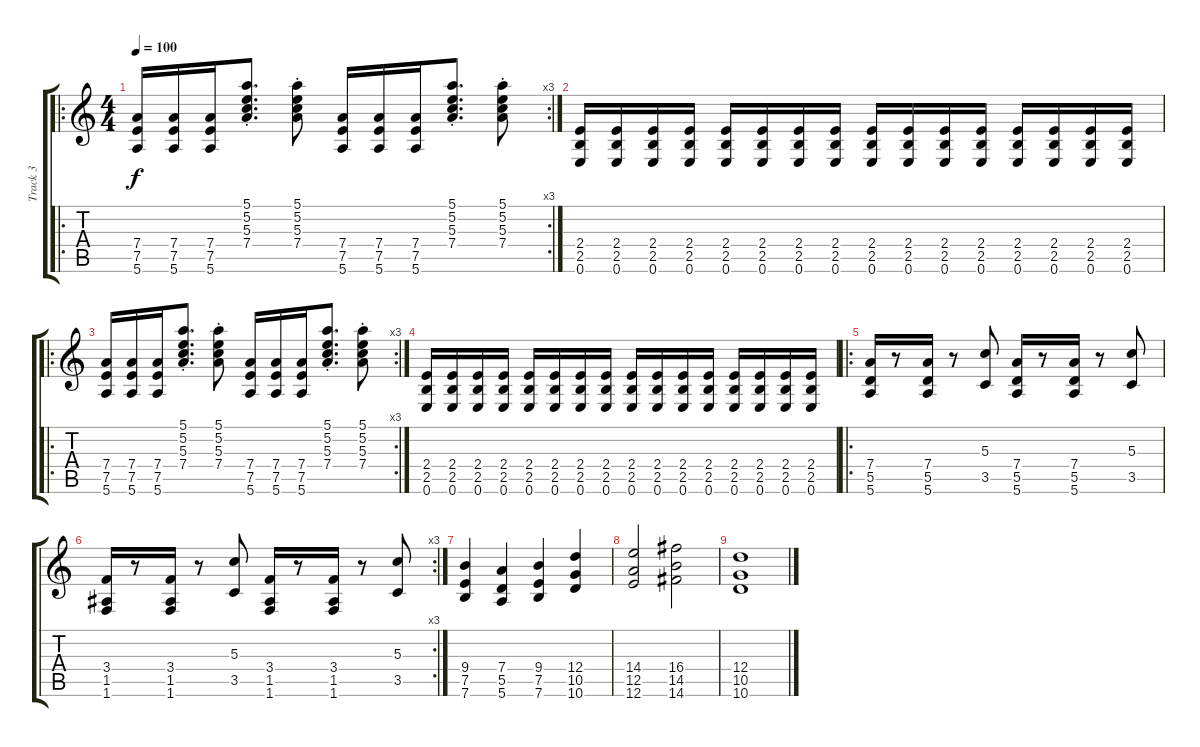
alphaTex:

\track ("Track 3" "Track 3") {instrument distortionguitar}
\staff {score tabs}
\tuning (E4 B3 G3 D3 A2 E2) {hide}
\ro
\rc 3
\ts (4 4)
\tempo 100
\clef g2
\ks c
(7.4 7.5 5.6).16{dy f} (7.4 7.5 5.6).16 (7.4 7.5 5.6).16 (5.1{st} 5.2{st} 5.3{st} 7.4{st}).8{d} (5.1{st} 5.2{st} 5.3{st} 7.4{st}).8 (7.4 7.5 5.6).16 (7.4 7.5 5.6).16 (7.4 7.5 5.6).16 (5.1{st} 5.2{st} 5.3{st} 7.4{st}).8{d} (5.1{st} 5.2{st} 5.3{st} 7.4{st}).8 |
(2.4 2.5 0.6).16 (2.4 2.5 0.6).16 (2.4 2.5 0.6).16 (2.4 2.5 0.6).16 (2.4 2.5 0.6).16 (2.4 2.5 0.6).16 (2.4 2.5 0.6).16 (2.4 2.5 0.6).16 (2.4 2.5 0.6).16 (2.4 2.5 0.6).16 (2.4 2.5 0.6).16 (2.4 2.5 0.6).16 (2.4 2.5 0.6).16 (2.4 2.5 0.6).16 (2.4 2.5 0.6).16 (2.4 2.5 0.6).16 |
\ro
\rc 3
(7.4 7.5 5.6).16 (7.4 7.5 5.6).16 (7.4 7.5 5.6).16 (5.1{st} 5.2{st} 5.3{st} 7.4{st}).8{d} (5.1{st} 5.2{st} 5.3{st} 7.4{st}).8 (7.4 7.5 5.6).16 (7.4 7.5 5.6).16 (7.4 7.5 5.6).16 (5.1{st} 5.2{st} 5.3{st} 7.4{st}).8{d} (5.1{st} 5.2{st} 5.3{st} 7.4{st}).8 |
(2.4 2.5 0.6).16 (2.4 2.5 0.6).16 (2.4 2.5 0.6).16 (2.4 2.5 0.6).16 (2.4 2.5 0.6).16 (2.4 2.5 0.6).16 (2.4 2.5 0.6).16 (2.4 2.5 0.6).16 (2.4 2.5 0.6).16 (2.4 2.5 0.6).16 (2.4 2.5 0.6).16 (2.4 2.5 0.6).16 (2.4 2.5 0.6).16 (2.4 2.5 0.6).16 (2.4 2.5 0.6).16 (2.4 2.5 0.6).16 |
\ro
(7.4 5.5 5.6).16 r.8 (7.4 5.5 5.6).16 r.8 (5.3 3.5).8 (7.4 5.5 5.6).16 r.8 (7.4 5.5 5.6).16 r.8 (5.3 3.5).8 |
\rc 3
(3.4 1.5 1.6).16 r.8 (3.4 1.5 1.6).16 r.8 (5.3 3.5).8 (3.4 1.5 1.6).16 r.8 (3.4 1.5 1.6).16 r.8 (5.3 3.5).8 |
(9.4 7.5 7.6).4 (7.4 5.5 5.6).4 (9.4 7.5 7.6).4 (12.4 10.5 10.6).4 |
(14.4 12.5 12.6).2 (16.4 14.5 14.6).2 |
(12.4 10.5 10.6).1
